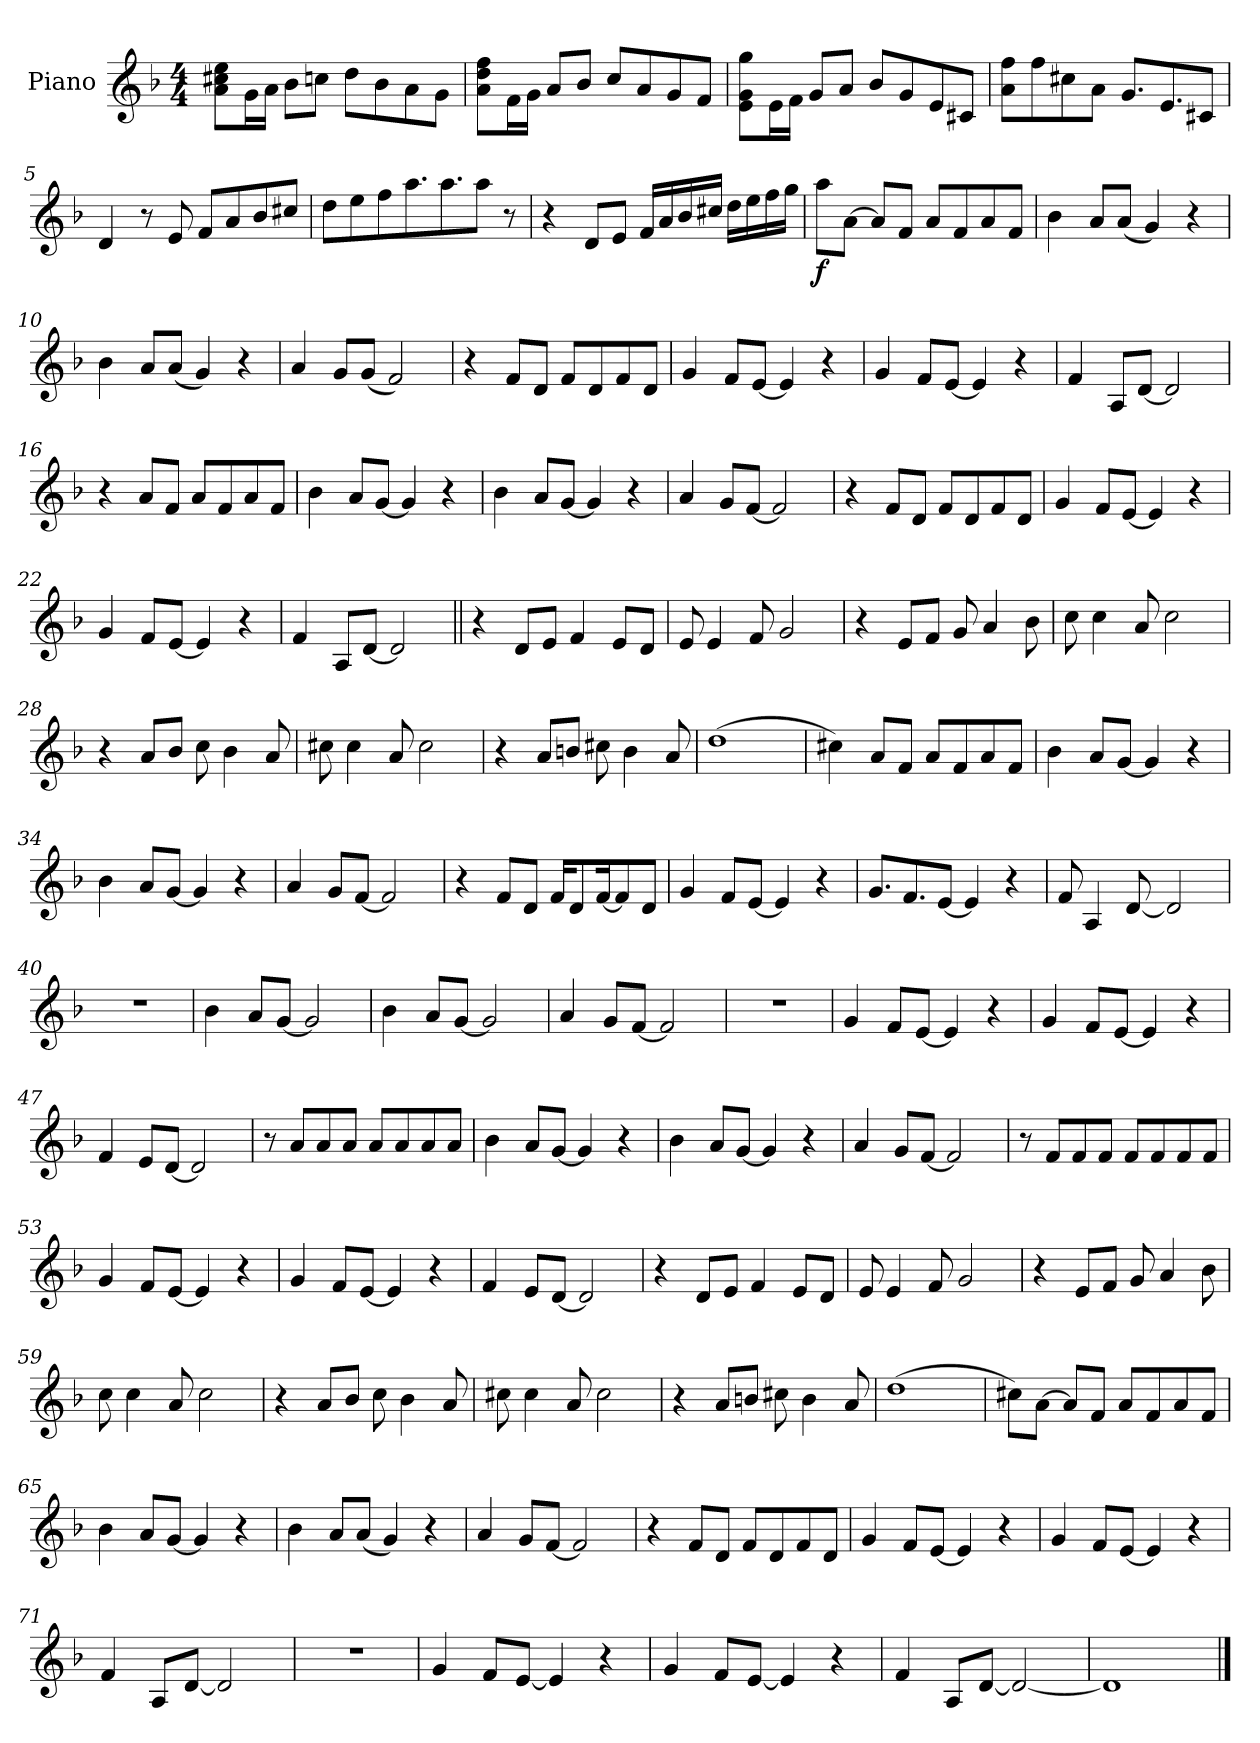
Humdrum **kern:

**kern	**dynam
*part1	*part1
*staff1	*staff1
*I"Piano	*
*I'Pno.	*
*clefG2	*
*k[b-]	*
*M4/4	*
=1	=1
8a! 8cc#X! 8ee!L	.
16g!L	.
16a!JJ	.
8b-!L	.
8ccn!J	.
8dd!L	.
8b-!	.
8a!	.
8g!J	.
=2	=2
8a! 8dd! 8ff!L	.
16f!L	.
16g!JJ	.
8a!L	.
8b-!J	.
8cc!L	.
8a!	.
8g!	.
8f!J	.
=3	=3
8e! 8g! 8gg!L	.
16e!L	.
16f!JJ	.
8g!L	.
8a!J	.
8b-!L	.
8g!	.
8e!	.
8c#X!J	.
=4	=4
8a! 8ff!L	.
8ff!	.
8cc#X!	.
8a!J	.
8.g!L	.
8.e!	.
8c#X!J	.
=5	=5
4d!	.
8r	.
8e!	.
8f!L	.
8a!	.
8b-!	.
8cc#X!J	.
=6	=6
8dd!L	.
8ee!	.
8ff!	.
8.aa!	.
8.aa!	.
8aa!J	.
8r	.
=7	=7
4r	.
8d!L	.
8e!J	.
16f!LL	.
16a!	.
16b-!	.
16cc#X!JJ	.
16dd!LL	.
16ee!	.
16ff!	.
16gg!JJ	.
=8	=8
!	!LO:DY:b
8aa!L	f
[8aJ	.
8aL]	.
8fJ	.
8aL	.
8f	.
8a	.
8fJ	.
=9	=9
4b-	.
8aL	.
(<8aJ	.
4g)	.
4r	.
=10	=10
4b-	.
8aL	.
(<8aJ	.
4g)	.
4r	.
=11	=11
4a	.
8gL	.
(<8gJ	.
2f)	.
=12	=12
4r	.
8fL	.
8dJ	.
8fL	.
8d	.
8f	.
8dJ	.
=13	=13
4g	.
8fL	.
[8eJ	.
4e]	.
4r	.
=14	=14
4g	.
8fL	.
[8eJ	.
4e]	.
4r	.
=15	=15
4f	.
8AL	.
[8dJ	.
2d]	.
=16	=16
4r	.
8aL	.
8fJ	.
8aL	.
8f	.
8a	.
8fJ	.
=17	=17
4b-	.
8aL	.
[8gJ	.
4g]	.
4r	.
=18	=18
4b-	.
8aL	.
[8gJ	.
4g]	.
4r	.
=19	=19
4a	.
8gL	.
[8fJ	.
2f]	.
=20	=20
4r	.
8fL	.
8dJ	.
8fL	.
8d	.
8f	.
8dJ	.
=21	=21
4g	.
8fL	.
[8eJ	.
4e]	.
4r	.
=22	=22
4g	.
8fL	.
[8eJ	.
4e]	.
4r	.
=23	=23
4f	.
8AL	.
[8dJ	.
2d]	.
=24||	=24||
4r	.
8dL	.
8eJ	.
4f	.
8eL	.
8dJ	.
=25	=25
8e	.
4e	.
8f	.
2g	.
=26	=26
4r	.
8eL	.
8fJ	.
8g	.
4a	.
8b-	.
=27	=27
8cc	.
4cc	.
8a	.
2cc	.
=28	=28
4r	.
8aL	.
8b-J	.
8cc	.
4b-	.
8a	.
=29	=29
8cc#X	.
4cc#	.
8a	.
2cc#	.
=30	=30
4r	.
8aL	.
8bnJ	.
8cc#X	.
4b	.
8a	.
=31	=31
(>1dd	.
=32	=32
4cc#X)	.
8aL	.
8fJ	.
8aL	.
8f	.
8a	.
8fJ	.
=33	=33
4b-	.
8aL	.
[8gJ	.
4g]	.
4r	.
=34	=34
4b-	.
8aL	.
[8gJ	.
4g]	.
4r	.
=35	=35
4a	.
8gL	.
[8fJ	.
2f]	.
=36	=36
4r	.
8fL	.
8dJ	.
16fKL	.
8d	.
[16fK	.
8f]	.
8dJ	.
=37	=37
4g	.
8fL	.
[8eJ	.
4e]	.
4r	.
=38	=38
8.gL	.
8.f	.
[8eJ	.
4e]	.
4r	.
=39	=39
8f	.
4A	.
[8d	.
2d]	.
=40	=40
1r	.
=41	=41
4b-!	.
8a!L	.
[8g!J	.
2g!]	.
=42	=42
4b-!	.
8a!L	.
[8g!J	.
2g!]	.
=43	=43
4a!	.
8g!L	.
[8f!J	.
2f!]	.
=44	=44
1r	.
=45	=45
4g!	.
8f!L	.
[8e!J	.
4e!]	.
4r	.
=46	=46
4g!	.
8f!L	.
[8e!J	.
4e!]	.
4r	.
=47	=47
4f!	.
8e!L	.
[8d!J	.
2d!]	.
=48	=48
8r	.
8a!L	.
8a!	.
8a!J	.
8a!L	.
8a!	.
8a!	.
8a!J	.
=49	=49
4b-!	.
8a!L	.
[8g!J	.
4g!]	.
4r	.
=50	=50
4b-!	.
8a!L	.
[8g!J	.
4g!]	.
4r	.
=51	=51
4a!	.
8g!L	.
[8f!J	.
2f!]	.
=52	=52
8r	.
8f!L	.
8f!	.
8f!J	.
8f!L	.
8f!	.
8f!	.
8f!J	.
=53	=53
4g!	.
8f!L	.
[8e!J	.
4e!]	.
4r	.
=54	=54
4g!	.
8f!L	.
[8e!J	.
4e!]	.
4r	.
=55	=55
4f!	.
8e!L	.
[8d!J	.
2d!]	.
=56	=56
4r	.
8dL	.
8eJ	.
4f	.
8eL	.
8dJ	.
=57	=57
8e	.
4e	.
8f	.
2g	.
=58	=58
4r	.
8eL	.
8fJ	.
8g	.
4a	.
8b-	.
=59	=59
8cc	.
4cc	.
8a	.
2cc	.
=60	=60
4r	.
8aL	.
8b-J	.
8cc	.
4b-	.
8a	.
=61	=61
8cc#X	.
4cc#	.
8a	.
2cc#	.
=62	=62
4r	.
8aL	.
8bnJ	.
8cc#X	.
4b	.
8a	.
=63	=63
(>1dd	.
=64	=64
8cc#XL)	.
[8aJ	.
8aL]	.
8fJ	.
8aL	.
8f	.
8a	.
8fJ	.
=65	=65
4b-	.
8aL	.
[8gJ	.
4g]	.
4r	.
=66	=66
4b-	.
8aL	.
(<8aJ	.
4g)	.
4r	.
=67	=67
4a	.
8gL	.
[8fJ	.
2f]	.
=68	=68
4r	.
8fL	.
8dJ	.
8fL	.
8d	.
8f	.
8dJ	.
=69	=69
4g	.
8fL	.
[8eJ	.
4e]	.
4r	.
=70	=70
4g	.
8fL	.
[8eJ	.
4e]	.
4r	.
=71	=71
4f	.
8AL	.
[8dJ	.
2d]	.
=72	=72
1r	.
=73	=73
4g	.
8fL	.
[8eJ	.
4e]	.
4r	.
=74	=74
4g	.
8fL	.
[8eJ	.
4e]	.
4r	.
=75	=75
4f	.
8AL	.
[8dJ	.
2d_	.
=76	=76
1d]	.
==	==
*-	*-
